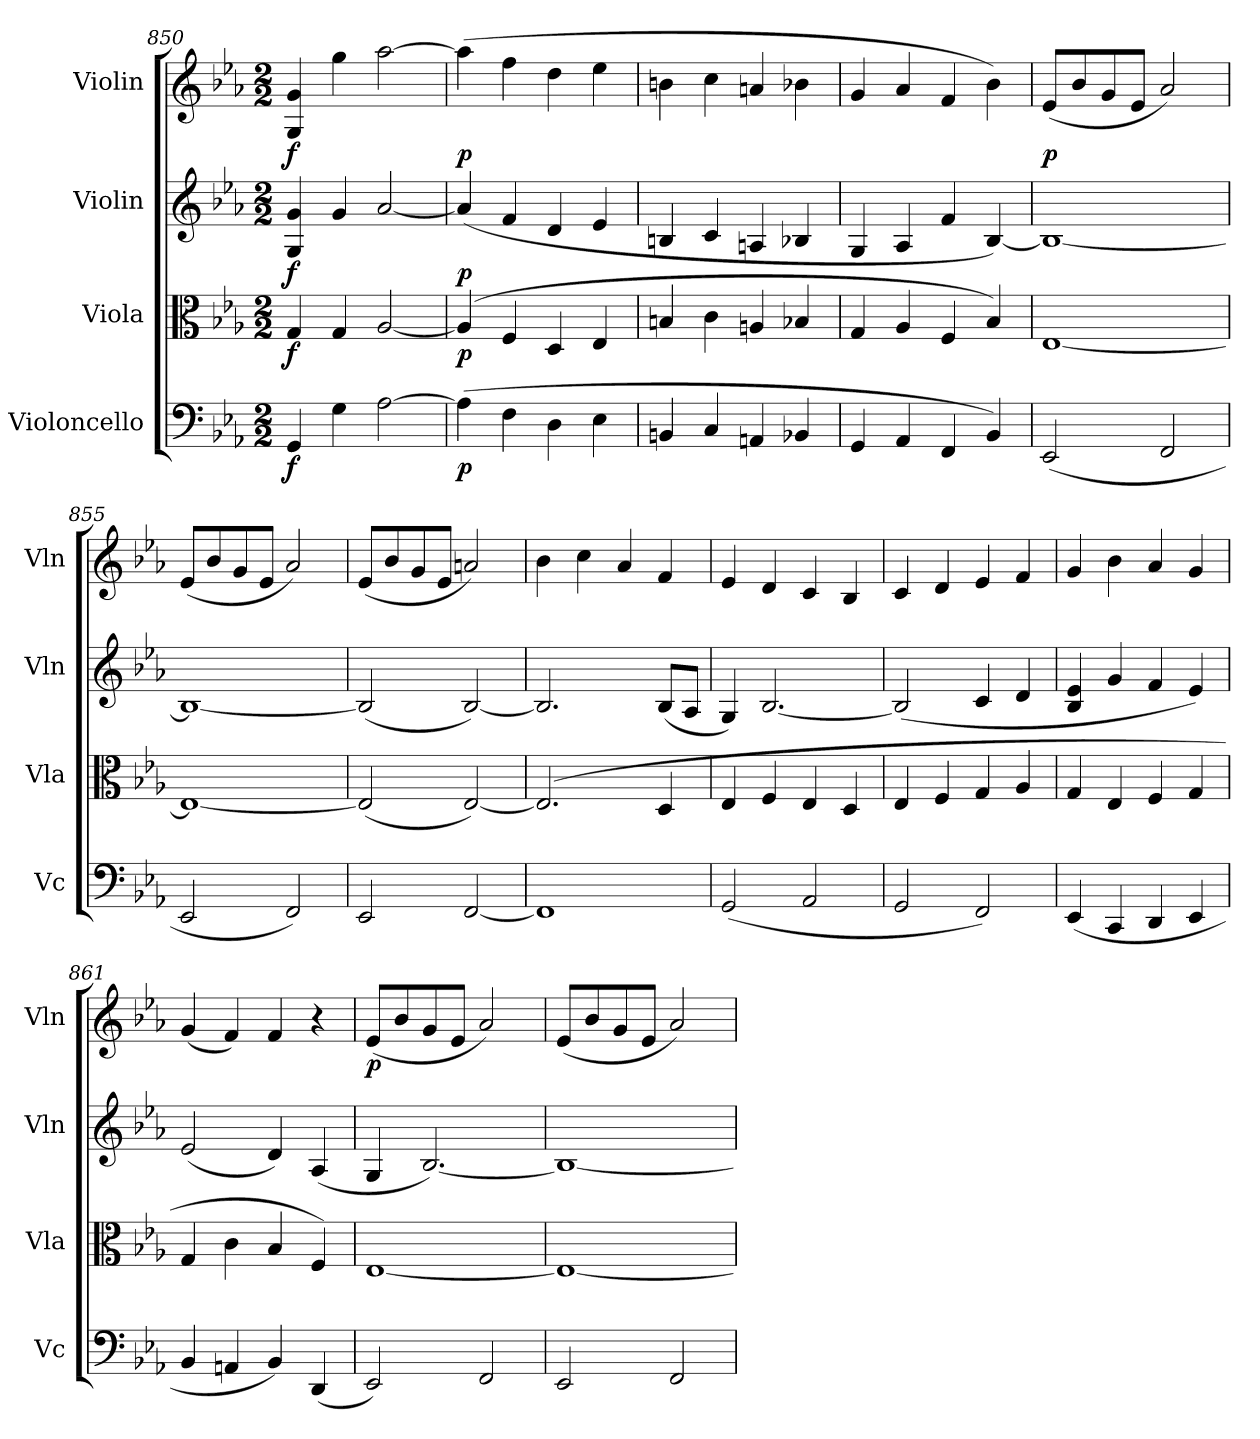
**kern	**dynam	**kern	**dynam	**kern	**dynam	**kern	**dynam
*part4	*part4	*part3	*part3	*part2	*part2	*part1	*part1
*staff4	*staff4	*staff3	*staff3	*staff2	*staff2	*staff1	*staff1
*I"Violoncello	*	*I"Viola	*	*I"Violin	*	*I"Violin	*
*I'Vc	*	*I'Vla	*	*I'Vln	*	*I'Vln	*
*clefF4	*	*clefC3	*	*clefG2	*	*clefG2	*
*k[b-e-a-]	*	*k[b-e-a-]	*	*k[b-e-a-]	*	*k[b-e-a-]	*
*M2/2	*	*M2/2	*	*M2/2	*	*M2/2	*
*MM154	*	*MM154	*	*MM154	*	*MM154	*
=850	=850	=850	=850	=850	=850	=850	=850
4GG	f	4G	f	4G 4g	f	4G 4g	f
4G	.	4G	.	4g	.	4gg	.
[2A-	.	[2A-	.	[2a-	.	[2aa-	.
=851	=851	=851	=851	=851	=851	=851	=851
(4A-]	p	(4A-]	p	(4a-]	p	(4aa-]	p
4F	.	4F	.	4f	.	4ff	.
4D	.	4D	.	4d	.	4dd	.
4E-	.	4E-	.	4e-	.	4ee-	.
=852	=852	=852	=852	=852	=852	=852	=852
4BBn	.	4Bn	.	4Bn	.	4bn	.
4C	.	4c	.	4c	.	4cc	.
4AAn	.	4An	.	4An	.	4an	.
4BB-X	.	4B-X	.	4B-X	.	4b-X	.
=853	=853	=853	=853	=853	=853	=853	=853
4GG	.	4G	.	4G	.	4g	.
4AA-	.	4A-	.	4A-	.	4a-	.
4FF	.	4F	.	4f	.	4f	.
4BB-)	.	4B-)	.	[4B-)	.	4b-)	.
=854	=854	=854	=854	=854	=854	=854	=854
(2EE-	.	[1E-	.	1B-_	.	(8e-/L	p
.	.	.	.	.	.	8b-/	.
.	.	.	.	.	.	8g/	.
.	.	.	.	.	.	8e-/J	.
2FF	.	.	.	.	.	2a-)	.
=855	=855	=855	=855	=855	=855	=855	=855
2EE-	.	1E-_	.	1B-_	.	(8e-/L	.
.	.	.	.	.	.	8b-/	.
.	.	.	.	.	.	8g/	.
.	.	.	.	.	.	8e-/J	.
2FF)	.	.	.	.	.	2a-)	.
=856	=856	=856	=856	=856	=856	=856	=856
2EE-	.	(2E-]	.	(2B-]	.	(8e-/L	.
.	.	.	.	.	.	8b-/	.
.	.	.	.	.	.	8g/	.
.	.	.	.	.	.	8e-/J	.
[2FF	.	[2E-)	.	[2B-)	.	2an)	.
=857	=857	=857	=857	=857	=857	=857	=857
1FF]	.	(2.E-]	.	2.B-]	.	4b-	.
.	.	.	.	.	.	4cc	.
.	.	.	.	.	.	4a-	.
.	.	4D	.	(8B-/L	.	4f	.
.	.	.	.	8A-/J	.	.	.
=858	=858	=858	=858	=858	=858	=858	=858
(2GG	.	4E-	.	4G)	.	4e-	.
.	.	4F	.	[2.B-	.	4d	.
2AA-	.	4E-	.	.	.	4c	.
.	.	4D	.	.	.	4B-	.
=859	=859	=859	=859	=859	=859	=859	=859
2GG	.	4E-	.	(2B-]	.	4c	.
.	.	4F	.	.	.	4d	.
2FF)	.	4G	.	4c	.	4e-	.
.	.	4A-	.	4d	.	4f	.
=860	=860	=860	=860	=860	=860	=860	=860
(4EE-	.	4G	.	4B- 4e-	.	4g	.
4CC	.	4E-	.	4g	.	4b-	.
4DD	.	4F	.	4f	.	4a-	.
4EE-	.	4G	.	4e-)	.	4g	.
=861	=861	=861	=861	=861	=861	=861	=861
4BB-	.	4G	.	(2e-	.	(4g	.
4AAn	.	4c	.	.	.	4f)	.
4BB-)	.	4B-	.	4d)	.	4f	.
(4DD	.	4F)	.	(4A-	.	4r	.
=862	=862	=862	=862	=862	=862	=862	=862
2EE-)	.	[1E-	.	4G	.	(8e-/L	p
.	.	.	.	.	.	8b-/	.
.	.	.	.	[2.B-)	.	8g/	.
.	.	.	.	.	.	8e-/J	.
2FF	.	.	.	.	.	2a-)	.
=863	=863	=863	=863	=863	=863	=863	=863
2EE-	.	1E-_	.	1B-_	.	(8e-/L	.
.	.	.	.	.	.	8b-/	.
.	.	.	.	.	.	8g/	.
.	.	.	.	.	.	8e-/J	.
2FF	.	.	.	.	.	2a-)	.
=	=	=	=	=	=	=	=
*-	*-	*-	*-	*-	*-	*-	*-
